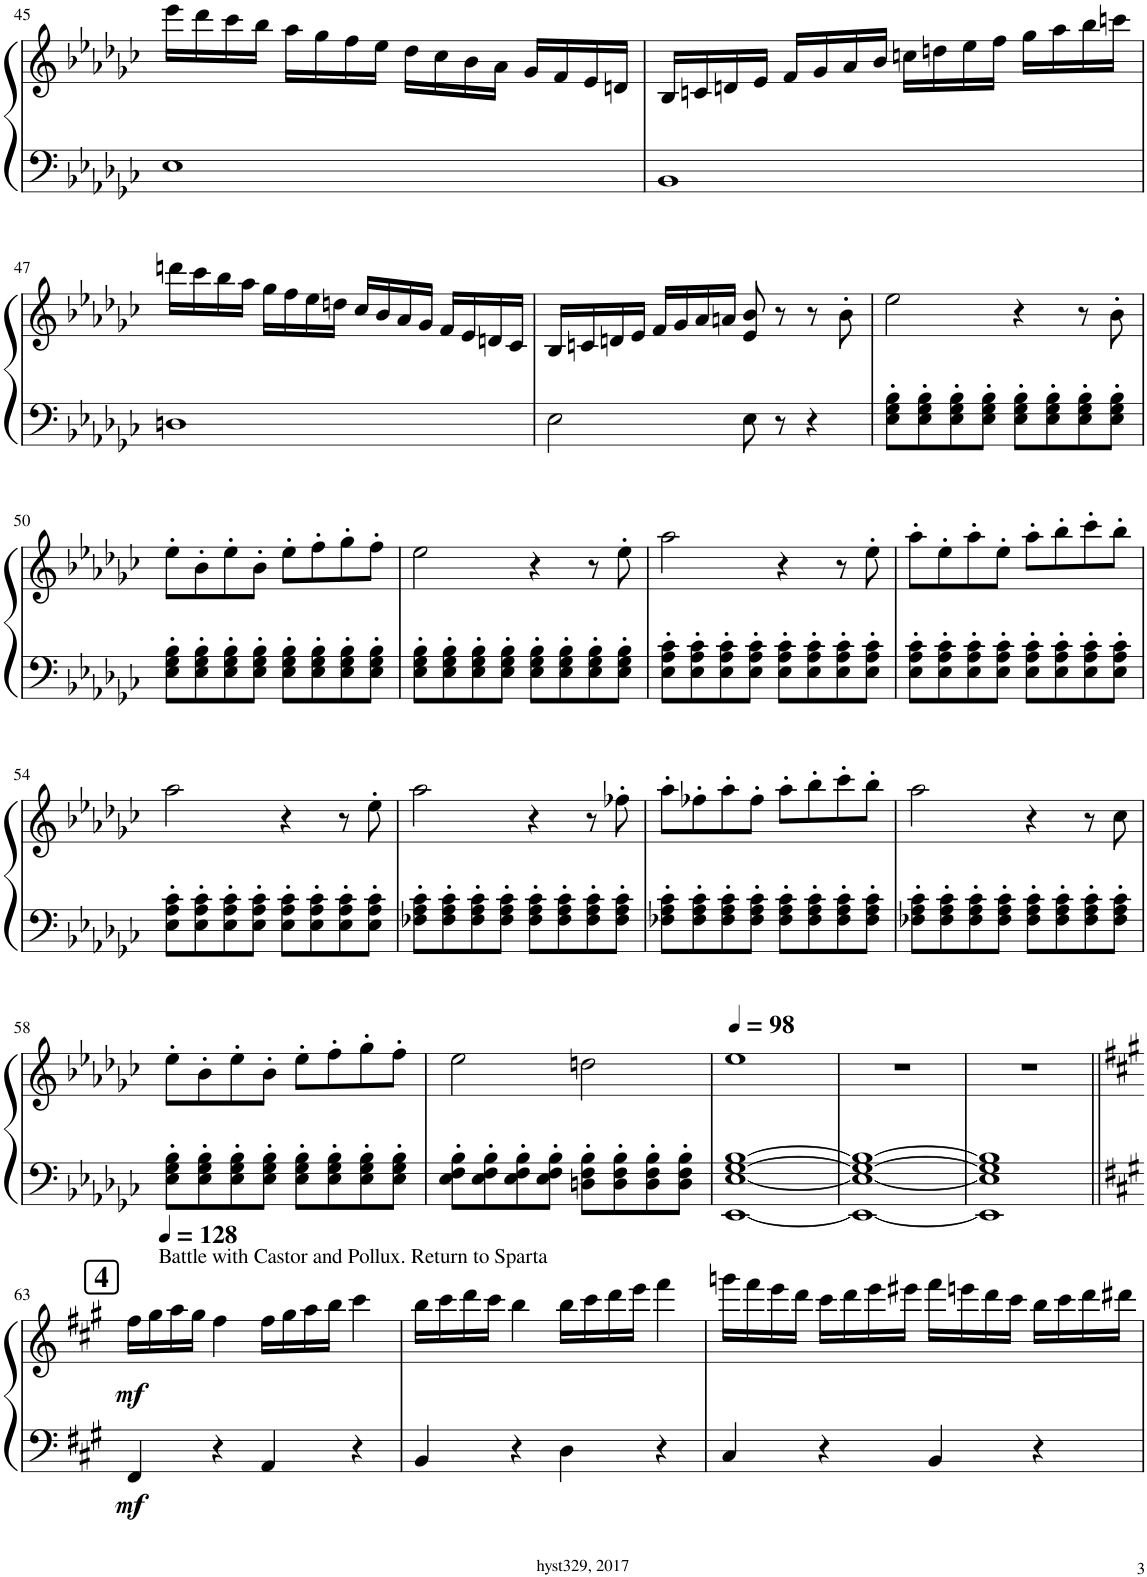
**kern	**kern	**dynam
*part1	*part1	*part1
*staff2	*staff1	*staff1/2
*I"Piano	*	*
*I'Pno.	*	*
!!LO:PB:g=z
*clefF4	*clefG2	*
*k[b-e-a-d-g-c-]	*k[b-e-a-d-g-c-]	*
*M4/4	*M4/4	*
=45	=45	=45
1E-	16eee-\LL	.
.	16ddd-\	.
.	16ccc-\	.
.	16bb-\JJ	.
.	16aa-\LL	.
.	16gg-\	.
.	16ff\	.
.	16ee-\JJ	.
.	16dd-\LL	.
.	16cc-\	.
.	16b-\	.
.	16a-\JJ	.
.	16g-/LL	.
.	16f/	.
.	16e-/	.
.	16dn/JJ	.
=46	=46	=46
1BB-	16B-/LL	.
.	16cn/	.
.	16dn/	.
.	16e-/JJ	.
.	16f/LL	.
.	16g-/	.
.	16a-/	.
.	16b-/JJ	.
.	16ccn\LL	.
.	16ddn\	.
.	16ee-\	.
.	16ff\JJ	.
.	16gg-\LL	.
.	16aa-\	.
.	16bb-\	.
.	16cccn\JJ	.
!!LO:LB:g=z
=47	=47	=47
1Dn	16dddn\LL	.
.	16ccc-\	.
.	16bb-\	.
.	16aa-\JJ	.
.	16gg-\LL	.
.	16ff\	.
.	16ee-\	.
.	16ddn\JJ	.
.	16cc-/LL	.
.	16b-/	.
.	16a-/	.
.	16g-/JJ	.
.	16f/LL	.
.	16e-/	.
.	16dn/	.
.	16c-/JJ	.
=48	=48	=48
2E-\	16B-/LL	.
.	16cn/	.
.	16dn/	.
.	16e-/JJ	.
.	16f/LL	.
.	16g-/	.
.	16a-/	.
.	16an/JJ	.
8E-\	8e-/ 8b-/	.
8r	8r	.
4r	8r	.
.	8b-'\	.
=49	=49	=49
8E-\' 8G-\' 8B-\'L	2ee-\	.
8E-\' 8G-\' 8B-\'	.	.
8E-\' 8G-\' 8B-\'	.	.
8E-\' 8G-\' 8B-\'J	.	.
8E-\' 8G-\' 8B-\'L	4r	.
8E-\' 8G-\' 8B-\'	.	.
8E-\' 8G-\' 8B-\'	8r	.
8E-\' 8G-\' 8B-\'J	8b-'\	.
!!LO:LB:g=z
=50	=50	=50
8E-\' 8G-\' 8B-\'L	8ee-'\L	.
8E-\' 8G-\' 8B-\'	8b-'\	.
8E-\' 8G-\' 8B-\'	8ee-'\	.
8E-\' 8G-\' 8B-\'J	8b-'\J	.
8E-\' 8G-\' 8B-\'L	8ee-'\L	.
8E-\' 8G-\' 8B-\'	8ff'\	.
8E-\' 8G-\' 8B-\'	8gg-'\	.
8E-\' 8G-\' 8B-\'J	8ff'\J	.
=51	=51	=51
8E-\' 8G-\' 8B-\'L	2ee-\	.
8E-\' 8G-\' 8B-\'	.	.
8E-\' 8G-\' 8B-\'	.	.
8E-\' 8G-\' 8B-\'J	.	.
8E-\' 8G-\' 8B-\'L	4r	.
8E-\' 8G-\' 8B-\'	.	.
8E-\' 8G-\' 8B-\'	8r	.
8E-\' 8G-\' 8B-\'J	8ee-'\	.
=52	=52	=52
8E-\' 8A-\' 8c-\'L	2aa-\	.
8E-\' 8A-\' 8c-\'	.	.
8E-\' 8A-\' 8c-\'	.	.
8E-\' 8A-\' 8c-\'J	.	.
8E-\' 8A-\' 8c-\'L	4r	.
8E-\' 8A-\' 8c-\'	.	.
8E-\' 8A-\' 8c-\'	8r	.
8E-\' 8A-\' 8c-\'J	8ee-'\	.
=53	=53	=53
8E-\' 8A-\' 8c-\'L	8aa-'\L	.
8E-\' 8A-\' 8c-\'	8ee-'\	.
8E-\' 8A-\' 8c-\'	8aa-'\	.
8E-\' 8A-\' 8c-\'J	8ee-'\J	.
8E-\' 8A-\' 8c-\'L	8aa-'\L	.
8E-\' 8A-\' 8c-\'	8bb-'\	.
8E-\' 8A-\' 8c-\'	8ccc-'\	.
8E-\' 8A-\' 8c-\'J	8bb-'\J	.
!!LO:LB:g=z
=54	=54	=54
8E-\' 8A-\' 8c-\'L	2aa-\	.
8E-\' 8A-\' 8c-\'	.	.
8E-\' 8A-\' 8c-\'	.	.
8E-\' 8A-\' 8c-\'J	.	.
8E-\' 8A-\' 8c-\'L	4r	.
8E-\' 8A-\' 8c-\'	.	.
8E-\' 8A-\' 8c-\'	8r	.
8E-\' 8A-\' 8c-\'J	8ee-'\	.
=55	=55	=55
8F-X\' 8A-\' 8c-\'L	2aa-\	.
8F-\' 8A-\' 8c-\'	.	.
8F-\' 8A-\' 8c-\'	.	.
8F-\' 8A-\' 8c-\'J	.	.
8F-\' 8A-\' 8c-\'L	4r	.
8F-\' 8A-\' 8c-\'	.	.
8F-\' 8A-\' 8c-\'	8r	.
8F-\' 8A-\' 8c-\'J	8ff-X'\	.
=56	=56	=56
8F-X\' 8A-\' 8c-\'L	8aa-'\L	.
8F-\' 8A-\' 8c-\'	8ff-X'\	.
8F-\' 8A-\' 8c-\'	8aa-'\	.
8F-\' 8A-\' 8c-\'J	8ff-'\J	.
8F-\' 8A-\' 8c-\'L	8aa-'\L	.
8F-\' 8A-\' 8c-\'	8bb-'\	.
8F-\' 8A-\' 8c-\'	8ccc-'\	.
8F-\' 8A-\' 8c-\'J	8bb-'\J	.
=57	=57	=57
8F-X\' 8A-\' 8c-\'L	2aa-\	.
8F-\' 8A-\' 8c-\'	.	.
8F-\' 8A-\' 8c-\'	.	.
8F-\' 8A-\' 8c-\'J	.	.
8F-\' 8A-\' 8c-\'L	4r	.
8F-\' 8A-\' 8c-\'	.	.
8F-\' 8A-\' 8c-\'	8r	.
8F-\' 8A-\' 8c-\'J	8cc-\	.
!!LO:LB:g=z
=58	=58	=58
8E-\' 8G-\' 8B-\'L	8ee-'\L	.
8E-\' 8G-\' 8B-\'	8b-'\	.
8E-\' 8G-\' 8B-\'	8ee-'\	.
8E-\' 8G-\' 8B-\'J	8b-'\J	.
8E-\' 8G-\' 8B-\'L	8ee-'\L	.
8E-\' 8G-\' 8B-\'	8ff'\	.
8E-\' 8G-\' 8B-\'	8gg-'\	.
8E-\' 8G-\' 8B-\'J	8ff'\J	.
=59	=59	=59
8E-\' 8F\' 8B-\'L	2ee-\	.
8E-\' 8F\' 8B-\'	.	.
8E-\' 8F\' 8B-\'	.	.
8E-\' 8F\' 8B-\'J	.	.
8Dn\' 8F\' 8B-\'L	2ddn\	.
8D\' 8F\' 8B-\'	.	.
8D\' 8F\' 8B-\'	.	.
8D\' 8F\' 8B-\'J	.	.
=60	=60	=60
*	*MM98	*
[1EE- [1E- [1G- [1B-	1ee-	.
=61	=61	=61
1EE-_ 1E-_ 1G-_ 1B-_	1r	.
=62	=62	=62
1EE-] 1E-] 1G-] 1B-]	1r	.
!!LO:LB:g=z
=63||	=63||	=63||
!!LO:REH:place=s1:a:B:cj:fs=14:t=4
*k[f#c#g#]	*k[f#c#g#]	*
*	*MM128	*
!	!LO:TX:a:t=Battle with Castor and Pollux. Return to Sparta	!
!	!	!LO:DY:b=2
!	!	!LO:DY:n=1:b
4FF#/	16ff#\LL	mf mf
.	16gg#\	.
.	16aa\	.
.	16gg#\JJ	.
4r	4ff#\	.
4AA/	16ff#\LL	.
.	16gg#\	.
.	16aa\	.
.	16bb\JJ	.
4r	4ccc#\	.
=64	=64	=64
4BB/	16bb\LL	.
.	16ccc#\	.
.	16ddd\	.
.	16ccc#\JJ	.
4r	4bb\	.
4D\	16bb\LL	.
.	16ccc#\	.
.	16ddd\	.
.	16eee\JJ	.
4r	4fff#\	.
=65	=65	=65
4C#/	16gggn\LL	.
.	16fff#\	.
.	16eee\	.
.	16ddd\JJ	.
4r	16ccc#\LL	.
.	16ddd\	.
.	16eee\	.
.	16eee#X\JJ	.
4BB/	16fff#\LL	.
.	16eeen\	.
.	16ddd\	.
.	16ccc#\JJ	.
4r	16bb\LL	.
.	16ccc#\	.
.	16ddd\	.
.	16ddd#X\JJ	.
=	=	=
*-	*-	*-
